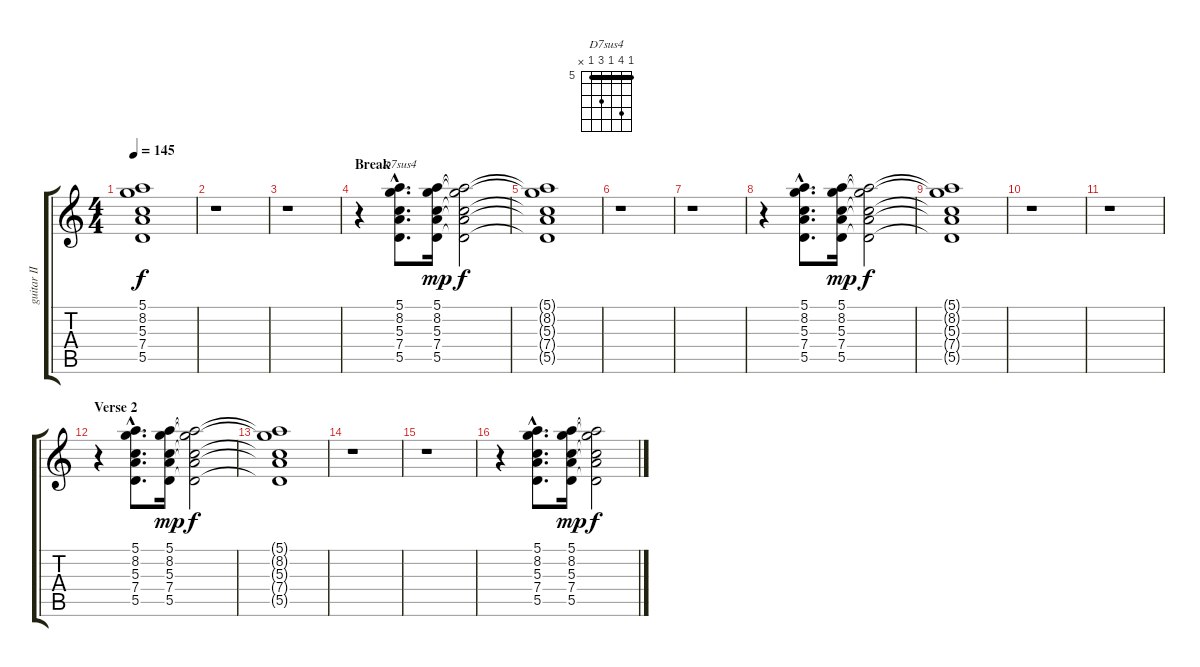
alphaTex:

\track ("guitar II" "guitar II") {instrument electricguitarclean}
\staff {score tabs}
\tuning (E4 B3 G3 D3 A2 E2) {hide}
\chord ("D7sus4" 5 8 5 7 5 x) {firstfret 5 barre 5}
\ts (4 4)
\tempo 145
\clef g2
\ks c
(5.1{t} 8.2{t} 5.3{t} 7.4{t} 5.5{t}).1{dy f} |
r.1 |
r.1 |
\section ("" "Break")
r.4 (5.1{hac} 8.2{hac} 5.3{hac} 7.4{hac} 5.5{hac}).8{d ch "D7sus4"} (5.1 8.2 5.3 7.4 5.5).16{dy mp} (5.1{t} 8.2{t} 5.3{t} 7.4{t} 5.5{t}).2{dy f} |
(5.1{t} 8.2{t} 5.3{t} 7.4{t} 5.5{t}).1 |
r.1 |
r.1 |
r.4 (5.1{hac} 8.2{hac} 5.3{hac} 7.4{hac} 5.5{hac}).8{d} (5.1 8.2 5.3 7.4 5.5).16{dy mp} (5.1{t} 8.2{t} 5.3{t} 7.4{t} 5.5{t}).2{dy f} |
(5.1{t} 8.2{t} 5.3{t} 7.4{t} 5.5{t}).1 |
r.1 |
r.1 |
\section ("" "Verse 2")
r.4 (5.1{hac} 8.2{hac} 5.3{hac} 7.4{hac} 5.5{hac}).8{d} (5.1 8.2 5.3 7.4 5.5).16{dy mp} (5.1{t} 8.2{t} 5.3{t} 7.4{t} 5.5{t}).2{dy f} |
(5.1{t} 8.2{t} 5.3{t} 7.4{t} 5.5{t}).1 |
r.1 |
r.1 |
r.4 (5.1{hac} 8.2{hac} 5.3{hac} 7.4{hac} 5.5{hac}).8{d} (5.1 8.2 5.3 7.4 5.5).16{dy mp} (5.1{t} 8.2{t} 5.3{t} 7.4{t} 5.5{t}).2{dy f}
